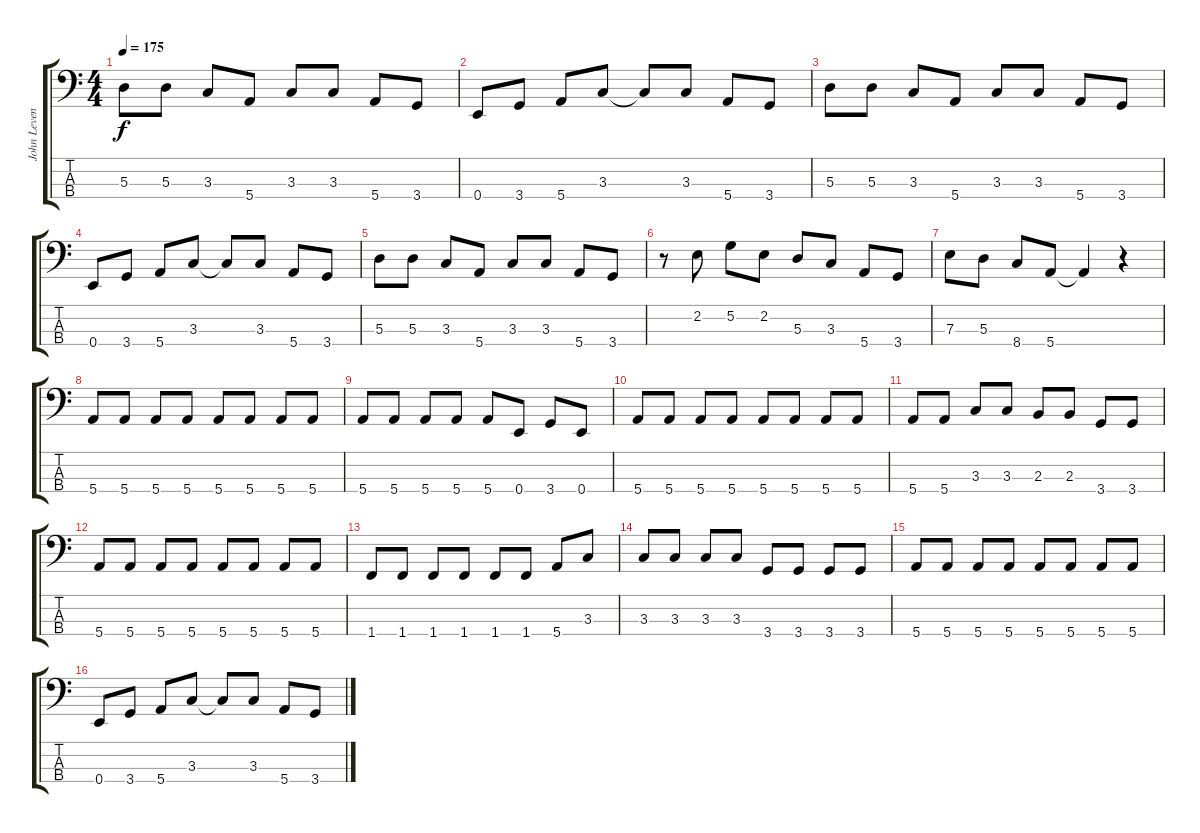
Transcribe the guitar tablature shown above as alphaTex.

\track ("John Leven" "John Leven") {instrument electricbassfinger}
\staff {score tabs}
\tuning (G2 D2 A1 E1) {hide}
\ts (4 4)
\tempo 175
\clef f4
\ks c
5.3.8{dy f} 5.3.8 3.3.8 5.4.8 3.3.8 3.3.8 5.4.8 3.4.8 |
0.4.8 3.4.8 5.4.8 3.3.8 3.3{t}.8 3.3.8 5.4.8 3.4.8 |
5.3.8 5.3.8 3.3.8 5.4.8 3.3.8 3.3.8 5.4.8 3.4.8 |
0.4.8 3.4.8 5.4.8 3.3.8 3.3{t}.8 3.3.8 5.4.8 3.4.8 |
5.3.8 5.3.8 3.3.8 5.4.8 3.3.8 3.3.8 5.4.8 3.4.8 |
r.8 2.2.8 5.2.8 2.2.8 5.3.8 3.3.8 5.4.8 3.4.8 |
7.3.8 5.3.8 8.4.8 5.4.8 5.4{t}.4 r.4 |
5.4.8 5.4.8 5.4.8 5.4.8 5.4.8 5.4.8 5.4.8 5.4.8 |
5.4.8 5.4.8 5.4.8 5.4.8 5.4.8 0.4.8 3.4.8 0.4.8 |
5.4.8 5.4.8 5.4.8 5.4.8 5.4.8 5.4.8 5.4.8 5.4.8 |
5.4.8 5.4.8 3.3.8 3.3.8 2.3.8 2.3.8 3.4.8 3.4.8 |
5.4.8 5.4.8 5.4.8 5.4.8 5.4.8 5.4.8 5.4.8 5.4.8 |
1.4.8 1.4.8 1.4.8 1.4.8 1.4.8 1.4.8 5.4.8 3.3.8 |
3.3.8 3.3.8 3.3.8 3.3.8 3.4.8 3.4.8 3.4.8 3.4.8 |
5.4.8 5.4.8 5.4.8 5.4.8 5.4.8 5.4.8 5.4.8 5.4.8 |
0.4.8 3.4.8 5.4.8 3.3.8 3.3{t}.8 3.3.8 5.4.8 3.4.8
